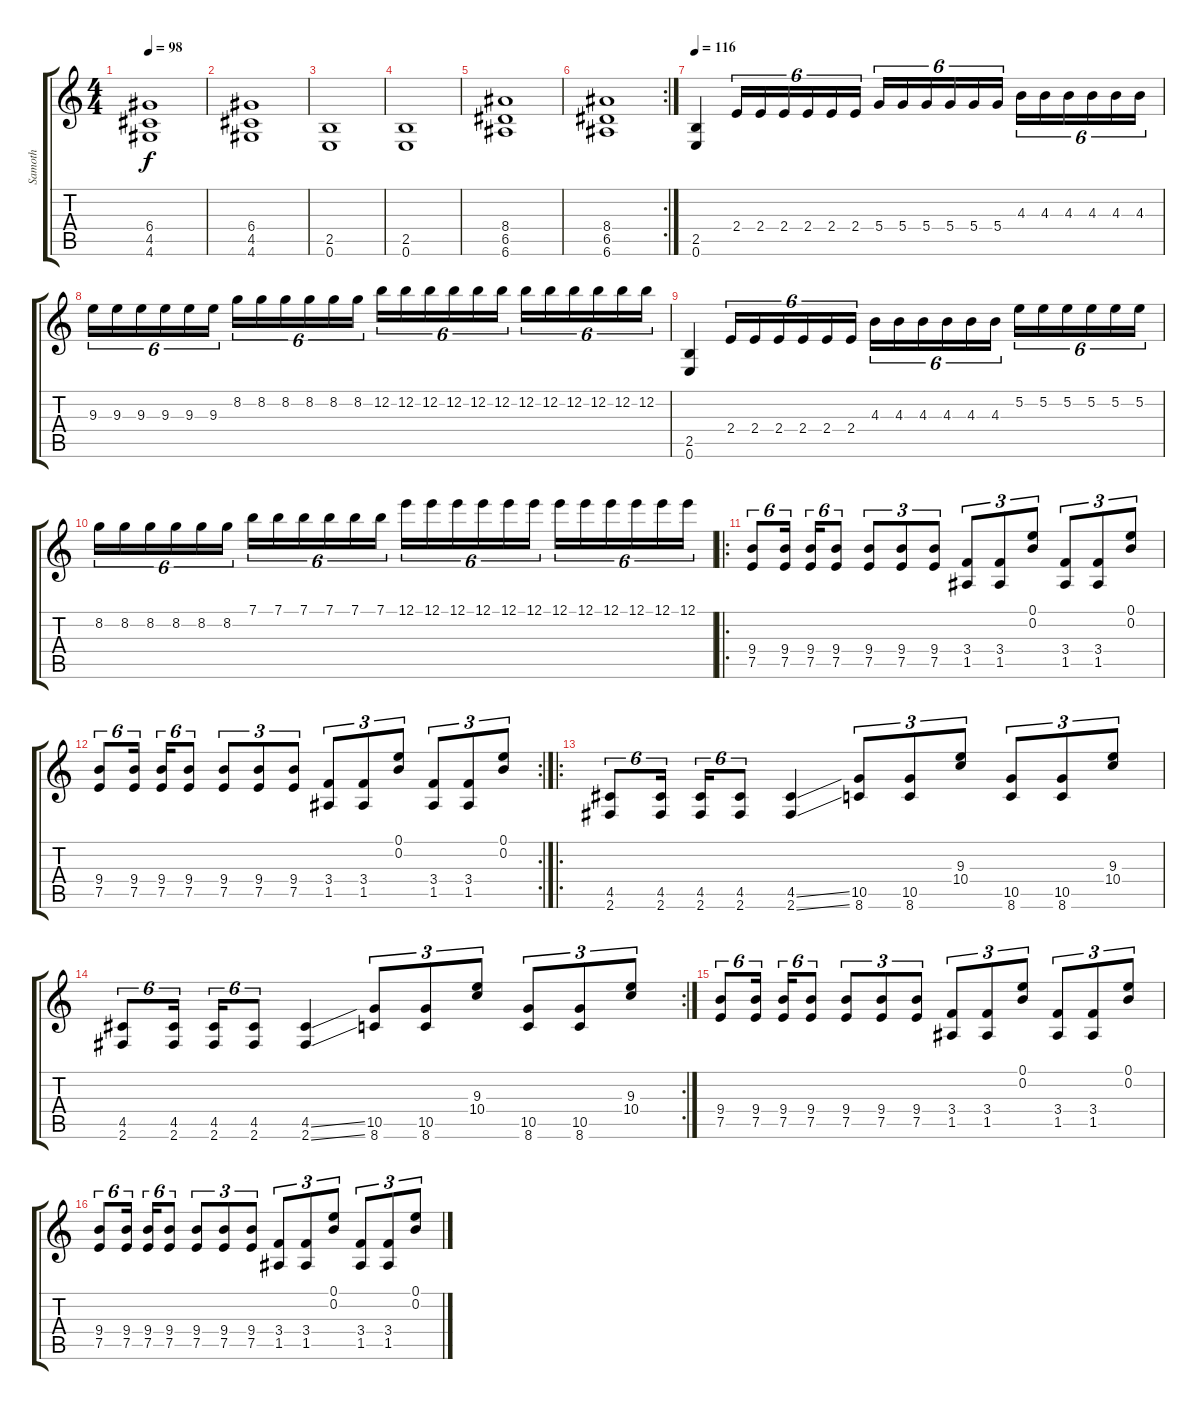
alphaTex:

\track ("Samoth" "Samoth") {instrument distortionguitar}
\staff {score tabs}
\tuning (E4 B3 G3 D3 A2 E2) {hide}
\ts (4 4)
\tempo 98
\clef g2
\ks c
(6.4 4.5 4.6).1{dy f} |
(6.4 4.5 4.6).1 |
(2.5 0.6).1 |
(2.5 0.6).1 |
(8.4 6.5 6.6).1 |
\rc 2
(8.4 6.5 6.6).1 |
\tempo 116
(2.5 0.6).4 2.4.16{tu (6 4)} 2.4.16{tu (6 4)} 2.4.16{tu (6 4)} 2.4.16{tu (6 4)} 2.4.16{tu (6 4)} 2.4.16{tu (6 4)} 5.4.16{tu (6 4)} 5.4.16{tu (6 4)} 5.4.16{tu (6 4)} 5.4.16{tu (6 4)} 5.4.16{tu (6 4)} 5.4.16{tu (6 4)} 4.3.16{tu (6 4)} 4.3.16{tu (6 4)} 4.3.16{tu (6 4)} 4.3.16{tu (6 4)} 4.3.16{tu (6 4)} 4.3.16{tu (6 4)} |
9.3.16{tu (6 4)} 9.3.16{tu (6 4)} 9.3.16{tu (6 4)} 9.3.16{tu (6 4)} 9.3.16{tu (6 4)} 9.3.16{tu (6 4)} 8.2.16{tu (6 4)} 8.2.16{tu (6 4)} 8.2.16{tu (6 4)} 8.2.16{tu (6 4)} 8.2.16{tu (6 4)} 8.2.16{tu (6 4)} 12.2.16{tu (6 4)} 12.2.16{tu (6 4)} 12.2.16{tu (6 4)} 12.2.16{tu (6 4)} 12.2.16{tu (6 4)} 12.2.16{tu (6 4)} 12.2.16{tu (6 4)} 12.2.16{tu (6 4)} 12.2.16{tu (6 4)} 12.2.16{tu (6 4)} 12.2.16{tu (6 4)} 12.2.16{tu (6 4)} |
(2.5 0.6).4 2.4.16{tu (6 4)} 2.4.16{tu (6 4)} 2.4.16{tu (6 4)} 2.4.16{tu (6 4)} 2.4.16{tu (6 4)} 2.4.16{tu (6 4)} 4.3.16{tu (6 4)} 4.3.16{tu (6 4)} 4.3.16{tu (6 4)} 4.3.16{tu (6 4)} 4.3.16{tu (6 4)} 4.3.16{tu (6 4)} 5.2.16{tu (6 4)} 5.2.16{tu (6 4)} 5.2.16{tu (6 4)} 5.2.16{tu (6 4)} 5.2.16{tu (6 4)} 5.2.16{tu (6 4)} |
8.2.16{tu (6 4)} 8.2.16{tu (6 4)} 8.2.16{tu (6 4)} 8.2.16{tu (6 4)} 8.2.16{tu (6 4)} 8.2.16{tu (6 4)} 7.1.16{tu (6 4)} 7.1.16{tu (6 4)} 7.1.16{tu (6 4)} 7.1.16{tu (6 4)} 7.1.16{tu (6 4)} 7.1.16{tu (6 4)} 12.1.16{tu (6 4)} 12.1.16{tu (6 4)} 12.1.16{tu (6 4)} 12.1.16{tu (6 4)} 12.1.16{tu (6 4)} 12.1.16{tu (6 4)} 12.1.16{tu (6 4)} 12.1.16{tu (6 4)} 12.1.16{tu (6 4)} 12.1.16{tu (6 4)} 12.1.16{tu (6 4)} 12.1.16{tu (6 4)} |
\ro
(9.4 7.5).8{tu (6 4)} (9.4 7.5).16{tu (6 4)} (9.4 7.5).16{tu (6 4)} (9.4 7.5).8{tu (6 4)} (9.4 7.5).8{tu (3 2)} (9.4 7.5).8{tu (3 2)} (9.4 7.5).8{tu (3 2)} (3.4 1.5).8{tu (3 2)} (3.4 1.5).8{tu (3 2)} (0.1 0.2).8{tu (3 2)} (3.4 1.5).8{tu (3 2)} (3.4 1.5).8{tu (3 2)} (0.1 0.2).8{tu (3 2)} |
\rc 2
(9.4 7.5).8{tu (6 4)} (9.4 7.5).16{tu (6 4)} (9.4 7.5).16{tu (6 4)} (9.4 7.5).8{tu (6 4)} (9.4 7.5).8{tu (3 2)} (9.4 7.5).8{tu (3 2)} (9.4 7.5).8{tu (3 2)} (3.4 1.5).8{tu (3 2)} (3.4 1.5).8{tu (3 2)} (0.1 0.2).8{tu (3 2)} (3.4 1.5).8{tu (3 2)} (3.4 1.5).8{tu (3 2)} (0.1 0.2).8{tu (3 2)} |
\ro
(4.5 2.6).8{tu (6 4)} (4.5 2.6).16{tu (6 4)} (4.5 2.6).16{tu (6 4)} (4.5 2.6).8{tu (6 4)} (4.5{ss} 2.6{ss}).4 (10.5 8.6).8{tu (3 2)} (10.5 8.6).8{tu (3 2)} (9.3 10.4).8{tu (3 2)} (10.5 8.6).8{tu (3 2)} (10.5 8.6).8{tu (3 2)} (9.3 10.4).8{tu (3 2)} |
\rc 2
(4.5 2.6).8{tu (6 4)} (4.5 2.6).16{tu (6 4)} (4.5 2.6).16{tu (6 4)} (4.5 2.6).8{tu (6 4)} (4.5{ss} 2.6{ss}).4 (10.5 8.6).8{tu (3 2)} (10.5 8.6).8{tu (3 2)} (9.3 10.4).8{tu (3 2)} (10.5 8.6).8{tu (3 2)} (10.5 8.6).8{tu (3 2)} (9.3 10.4).8{tu (3 2)} |
(9.4 7.5).8{tu (6 4)} (9.4 7.5).16{tu (6 4)} (9.4 7.5).16{tu (6 4)} (9.4 7.5).8{tu (6 4)} (9.4 7.5).8{tu (3 2)} (9.4 7.5).8{tu (3 2)} (9.4 7.5).8{tu (3 2)} (3.4 1.5).8{tu (3 2)} (3.4 1.5).8{tu (3 2)} (0.1 0.2).8{tu (3 2)} (3.4 1.5).8{tu (3 2)} (3.4 1.5).8{tu (3 2)} (0.1 0.2).8{tu (3 2)} |
(9.4 7.5).8{tu (6 4)} (9.4 7.5).16{tu (6 4)} (9.4 7.5).16{tu (6 4)} (9.4 7.5).8{tu (6 4)} (9.4 7.5).8{tu (3 2)} (9.4 7.5).8{tu (3 2)} (9.4 7.5).8{tu (3 2)} (3.4 1.5).8{tu (3 2)} (3.4 1.5).8{tu (3 2)} (0.1 0.2).8{tu (3 2)} (3.4 1.5).8{tu (3 2)} (3.4 1.5).8{tu (3 2)} (0.1 0.2).8{tu (3 2)}
